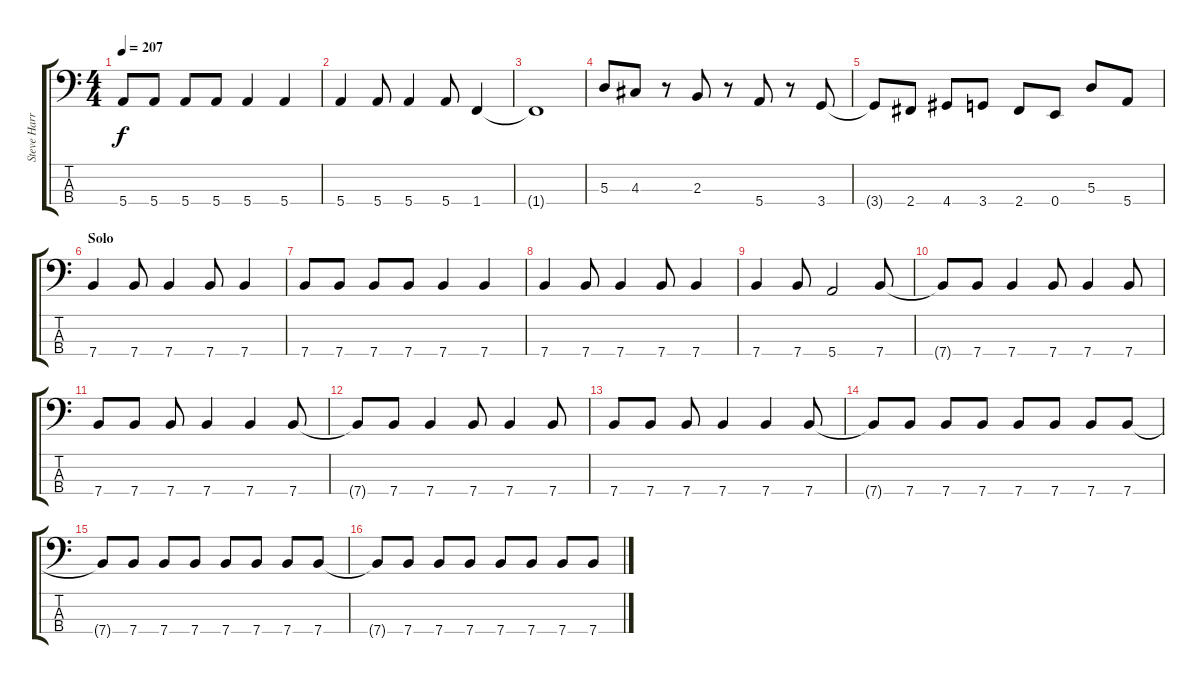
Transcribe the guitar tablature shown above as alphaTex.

\track ("Steve Harris" "Steve Harr") {instrument electricbassfinger}
\staff {score tabs}
\tuning (G2 D2 A1 E1) {hide}
\ts (4 4)
\tempo 207
\clef f4
\ks c
5.4.8{dy f} 5.4.8 5.4.8 5.4.8 5.4.4 5.4.4 |
5.4.4 5.4.8 5.4.4 5.4.8 1.4.4 |
1.4{t}.1 |
5.3.8 4.3.8 r.8 2.3.8 r.8 5.4.8 r.8 3.4.8 |
3.4{t}.8 2.4.8 4.4.8 3.4.8 2.4.8 0.4.8 5.3.8 5.4.8 |
\section ("" "Solo")
7.4.4 7.4.8 7.4.4 7.4.8 7.4.4 |
7.4.8 7.4.8 7.4.8 7.4.8 7.4.4 7.4.4 |
7.4.4 7.4.8 7.4.4 7.4.8 7.4.4 |
7.4.4 7.4.8 5.4.2 7.4.8 |
7.4{t}.8 7.4.8 7.4.4 7.4.8 7.4.4 7.4.8 |
7.4.8 7.4.8 7.4.8 7.4.4 7.4.4 7.4.8 |
7.4{t}.8 7.4.8 7.4.4 7.4.8 7.4.4 7.4.8 |
7.4.8 7.4.8 7.4.8 7.4.4 7.4.4 7.4.8 |
7.4{t}.8 7.4.8 7.4.8 7.4.8 7.4.8 7.4.8 7.4.8 7.4.8 |
7.4{t}.8 7.4.8 7.4.8 7.4.8 7.4.8 7.4.8 7.4.8 7.4.8 |
7.4{t}.8 7.4.8 7.4.8 7.4.8 7.4.8 7.4.8 7.4.8 7.4.8
